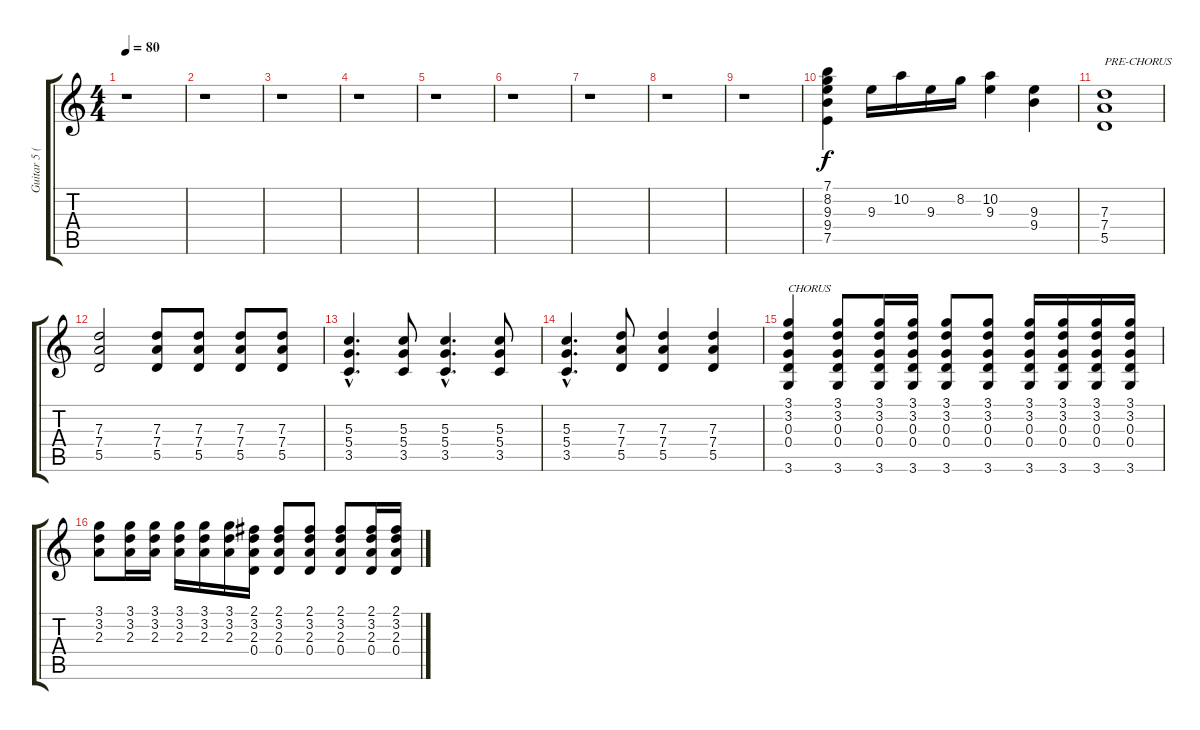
\track ("Guitar 5 (Disto-Solo)" "Guitar 5 (") {instrument distortionguitar}
\staff {score tabs}
\tuning (E4 B3 G3 D3 A2 E2) {hide}
\ts (4 4)
\tempo 80
\clef g2
\ks c
r.1{dy f} |
r.1 |
r.1 |
r.1 |
r.1 |
r.1 |
r.1 |
r.1 |
r.1 |
(7.1 8.2 9.3 9.4 7.5).4 9.3.16 10.2.16 9.3.16 8.2.16 (10.2 9.3).4 (9.3 9.4).4 |
(7.3 7.4 5.5).1{txt "PRE-CHORUS"} |
(7.3 7.4 5.5).2 (7.3 7.4 5.5).8 (7.3 7.4 5.5).8 (7.3 7.4 5.5).8 (7.3 7.4 5.5).8 |
(5.3{hac} 5.4{hac} 3.5{hac}).4{d} (5.3 5.4 3.5).8 (5.3{hac} 5.4{hac} 3.5{hac}).4{d} (5.3 5.4 3.5).8 |
(5.3{hac} 5.4{hac} 3.5{hac}).4{d} (7.3 7.4 5.5).8 (7.3 7.4 5.5).4 (7.3 7.4 5.5).4 |
(3.1 3.2 0.3 0.4 3.6).4{txt "CHORUS"} (3.1 3.2 0.3 0.4 3.6).8 (3.1 3.2 0.3 0.4 3.6).16 (3.1 3.2 0.3 0.4 3.6).16 (3.1 3.2 0.3 0.4 3.6).8 (3.1 3.2 0.3 0.4 3.6).8 (3.1 3.2 0.3 0.4 3.6).16 (3.1 3.2 0.3 0.4 3.6).16 (3.1 3.2 0.3 0.4 3.6).16 (3.1 3.2 0.3 0.4 3.6).16 |
(3.1 3.2 2.3).8 (3.1 3.2 2.3).16 (3.1 3.2 2.3).16 (3.1 3.2 2.3).16 (3.1 3.2 2.3).16 (3.1 3.2 2.3).16 (2.1 3.2 2.3 0.4).16 (2.1 3.2 2.3 0.4).8 (2.1 3.2 2.3 0.4).8 (2.1 3.2 2.3 0.4).8 (2.1 3.2 2.3 0.4).16 (2.1 3.2 2.3 0.4).16
